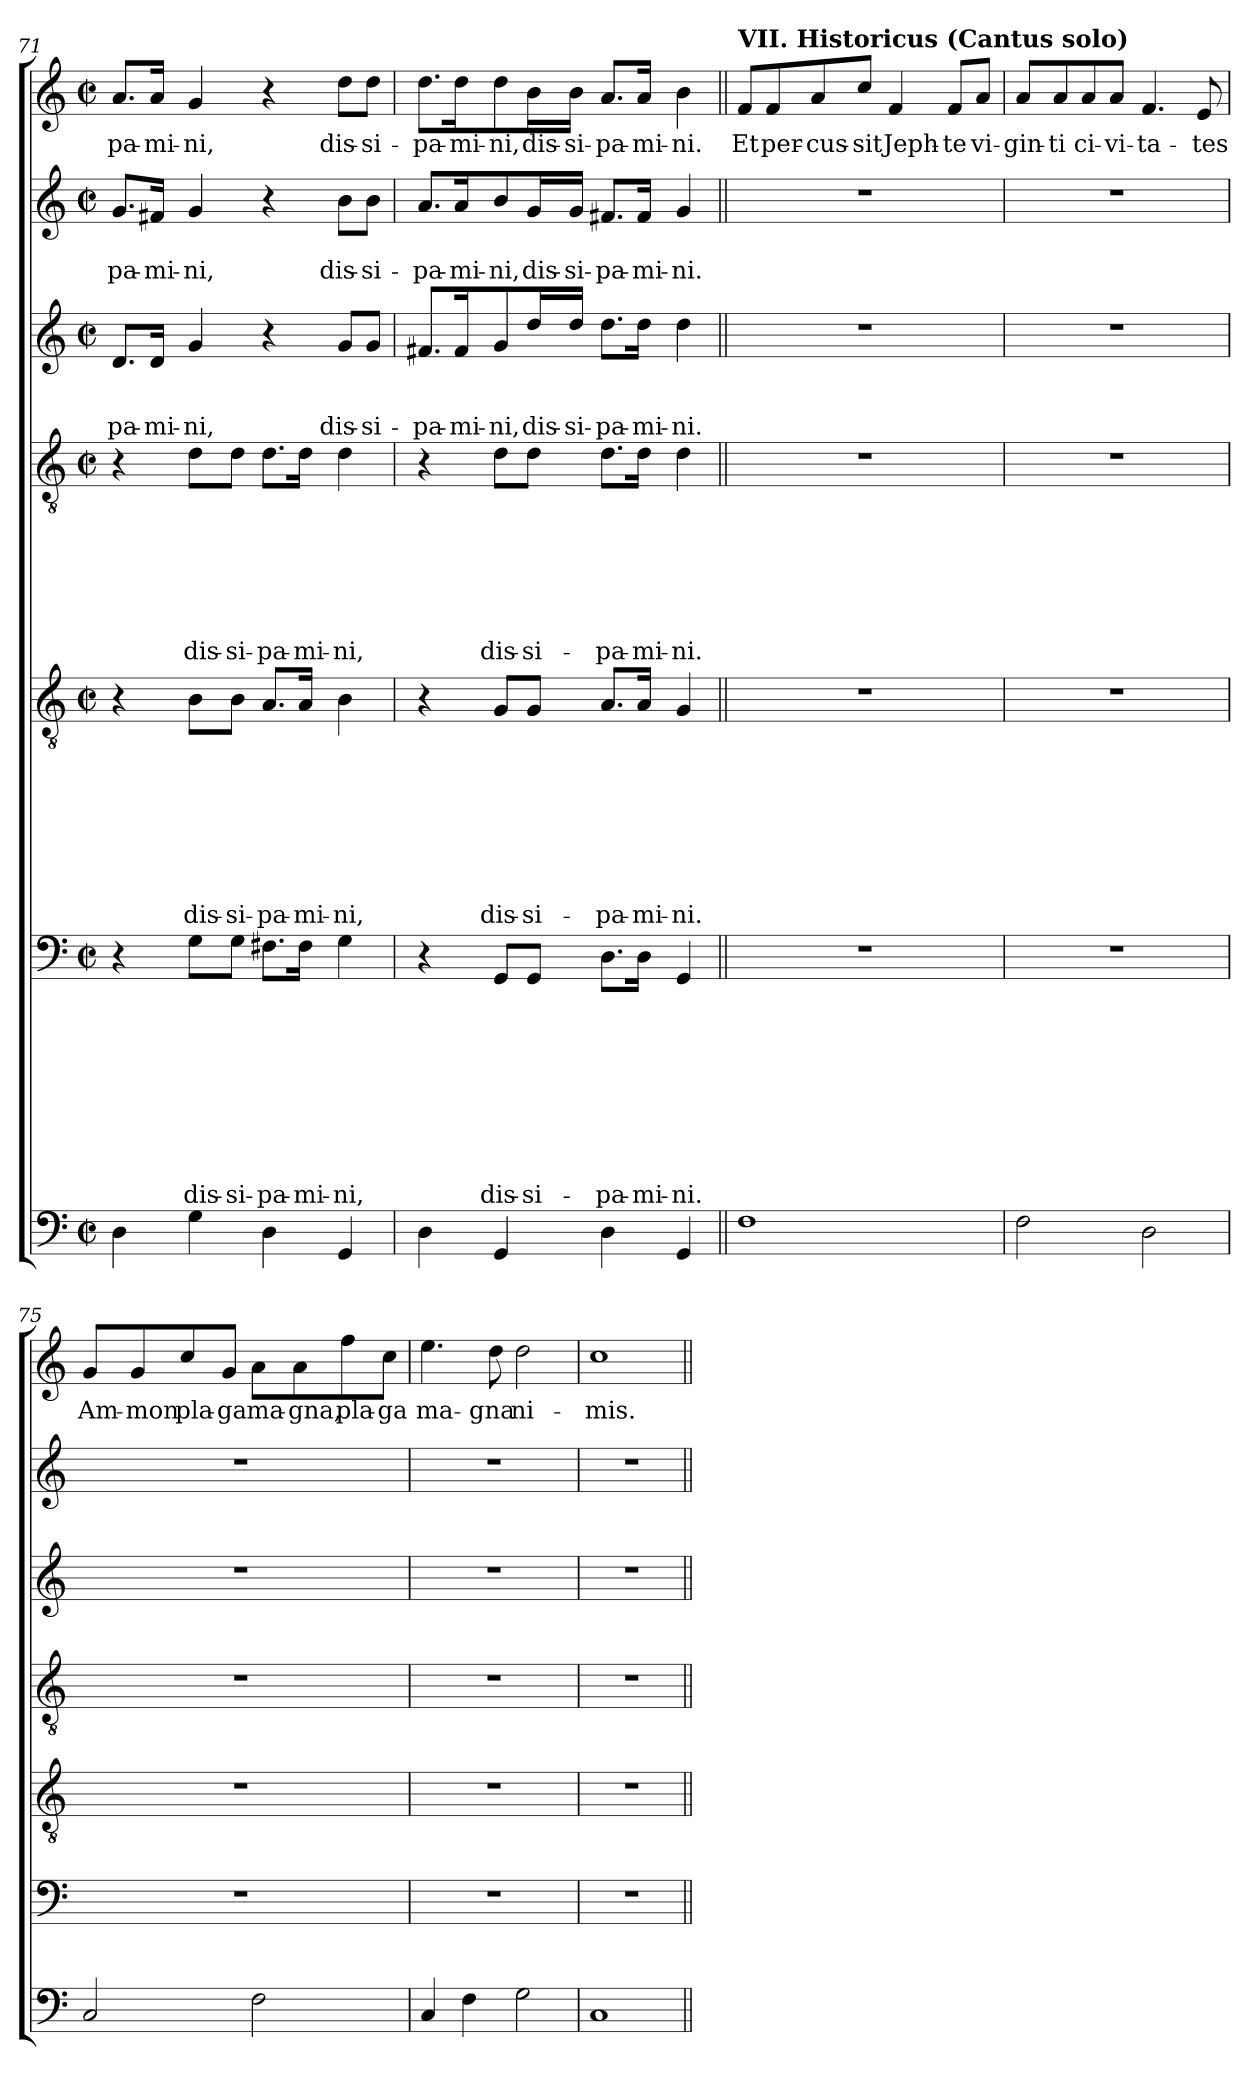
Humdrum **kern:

**kern	**kern	**text	**text	**text	**text	**text	**text	**text	**text	**text	**kern	**text	**text	**text	**text	**text	**text	**text	**text	**kern	**text	**text	**text	**text	**text	**text	**text	**kern	**text	**text	**text	**kern	**text	**text	**kern	**text
*part7	*part6	*part6	*part6	*part6	*part6	*part6	*part6	*part6	*part6	*part6	*part5	*part5	*part5	*part5	*part5	*part5	*part5	*part5	*part5	*part4	*part4	*part4	*part4	*part4	*part4	*part4	*part4	*part3	*part3	*part3	*part3	*part2	*part2	*part2	*part1	*part1
*staff7	*staff6	*staff6	*staff6	*staff6	*staff6	*staff6	*staff6	*staff6	*staff6	*staff6	*staff5	*staff5	*staff5	*staff5	*staff5	*staff5	*staff5	*staff5	*staff5	*staff4	*staff4	*staff4	*staff4	*staff4	*staff4	*staff4	*staff4	*staff3	*staff3	*staff3	*staff3	*staff2	*staff2	*staff2	*staff1	*staff1
!!LO:PB:g=z
*clefF4	*clefF4	*	*	*	*	*	*	*	*	*	*clefGv2	*	*	*	*	*	*	*	*	*clefGv2	*	*	*	*	*	*	*	*clefG2	*	*	*	*clefG2	*	*	*clefG2	*
*k[]	*k[]	*	*	*	*	*	*	*	*	*	*k[]	*	*	*	*	*	*	*	*	*k[]	*	*	*	*	*	*	*	*k[]	*	*	*	*k[]	*	*	*k[]	*
*C:	*C:	*	*	*	*	*	*	*	*	*	*C:	*	*	*	*	*	*	*	*	*C:	*	*	*	*	*	*	*	*C:	*	*	*	*C:	*	*	*C:	*
*M2/2	*M2/2	*	*	*	*	*	*	*	*	*	*M2/2	*	*	*	*	*	*	*	*	*M2/2	*	*	*	*	*	*	*	*M2/2	*	*	*	*M2/2	*	*	*M2/2	*
*met(c|)	*met(c|)	*	*	*	*	*	*	*	*	*	*met(c|)	*	*	*	*	*	*	*	*	*met(c|)	*	*	*	*	*	*	*	*met(c|)	*	*	*	*met(c|)	*	*	*met(c|)	*
=71	=71	=71	=71	=71	=71	=71	=71	=71	=71	=71	=71	=71	=71	=71	=71	=71	=71	=71	=71	=71	=71	=71	=71	=71	=71	=71	=71	=71	=71	=71	=71	=71	=71	=71	=71	=71
4D\	4r	.	.	.	.	.	.	.	.	.	4r	.	.	.	.	.	.	.	.	4r	.	.	.	.	.	.	.	8.d/L	.	.	-pa-	8.g/L	.	-pa-	8.a/L	-pa-
.	.	.	.	.	.	.	.	.	.	.	.	.	.	.	.	.	.	.	.	.	.	.	.	.	.	.	.	16d/Jk	.	.	-mi-	16f#X/Jk	.	-mi-	16a/Jk	-mi-
4G\	8G\L	.	.	.	.	.	.	.	.	dis-	8B\L	.	.	.	.	.	.	.	dis-	8d\L	.	.	.	.	.	.	dis-	4g/	.	.	-ni,	4g/	.	-ni,	4g/	-ni,
.	8G\J	.	.	.	.	.	.	.	.	-si-	8B\J	.	.	.	.	.	.	.	-si-	8d\J	.	.	.	.	.	.	-si-	.	.	.	.	.	.	.	.	.
4D\	8.F#X\L	.	.	.	.	.	.	.	.	-pa-	8.A/L	.	.	.	.	.	.	.	-pa-	8.d\L	.	.	.	.	.	.	-pa-	4r	.	.	.	4r	.	.	4r	.
.	16F#\Jk	.	.	.	.	.	.	.	.	-mi-	16A/Jk	.	.	.	.	.	.	.	-mi-	16d\Jk	.	.	.	.	.	.	-mi-	.	.	.	.	.	.	.	.	.
4GG/	4G\	.	.	.	.	.	.	.	.	-ni,	4B\	.	.	.	.	.	.	.	-ni,	4d\	.	.	.	.	.	.	-ni,	8g/L	.	.	dis-	8b\L	.	dis-	8dd\L	dis-
.	.	.	.	.	.	.	.	.	.	.	.	.	.	.	.	.	.	.	.	.	.	.	.	.	.	.	.	8g/J	.	.	-si-	8b\J	.	-si-	8dd\J	-si-
=72	=72	=72	=72	=72	=72	=72	=72	=72	=72	=72	=72	=72	=72	=72	=72	=72	=72	=72	=72	=72	=72	=72	=72	=72	=72	=72	=72	=72	=72	=72	=72	=72	=72	=72	=72	=72
4D\	4r	.	.	.	.	.	.	.	.	.	4r	.	.	.	.	.	.	.	.	4r	.	.	.	.	.	.	.	8.f#X/L	.	.	-pa-	8.a/L	.	-pa-	8.dd\L	-pa-
.	.	.	.	.	.	.	.	.	.	.	.	.	.	.	.	.	.	.	.	.	.	.	.	.	.	.	.	16f#/K	.	.	-mi-	16a/K	.	-mi-	16dd\K	-mi-
4GG/	8GG/L	.	.	.	.	.	.	.	.	dis-	8G/L	.	.	.	.	.	.	.	dis-	8d\L	.	.	.	.	.	.	dis-	8g/	.	.	-ni,	8b/	.	-ni,	8dd\	-ni,
.	8GG/J	.	.	.	.	.	.	.	.	-si-	8G/J	.	.	.	.	.	.	.	-si-	8d\J	.	.	.	.	.	.	-si-	16dd/L	.	.	dis-	16g/L	.	dis-	16b\L	dis-
.	.	.	.	.	.	.	.	.	.	.	.	.	.	.	.	.	.	.	.	.	.	.	.	.	.	.	.	16dd/JJ	.	.	-si-	16g/JJ	.	-si-	16b\JJ	-si-
4D\	8.D\L	.	.	.	.	.	.	.	.	-pa-	8.A/L	.	.	.	.	.	.	.	-pa-	8.d\L	.	.	.	.	.	.	-pa-	8.dd\L	.	.	-pa-	8.f#X/L	.	-pa-	8.a/L	-pa-
.	16D\Jk	.	.	.	.	.	.	.	.	-mi-	16A/Jk	.	.	.	.	.	.	.	-mi-	16d\Jk	.	.	.	.	.	.	-mi-	16dd\Jk	.	.	-mi-	16f#/Jk	.	-mi-	16a/Jk	-mi-
4GG/	4GG/	.	.	.	.	.	.	.	.	-ni.	4G/	.	.	.	.	.	.	.	-ni.	4d\	.	.	.	.	.	.	-ni.	4dd\	.	.	-ni.	4g/	.	-ni.	4b\	-ni.
!!LO:LB:g=z
=73||	=73||	=73||	=73||	=73||	=73||	=73||	=73||	=73||	=73||	=73||	=73||	=73||	=73||	=73||	=73||	=73||	=73||	=73||	=73||	=73||	=73||	=73||	=73||	=73||	=73||	=73||	=73||	=73||	=73||	=73||	=73||	=73||	=73||	=73||	=73||	=73||
!	!	!	!	!	!	!	!	!	!	!	!	!	!	!	!	!	!	!	!	!	!	!	!	!	!	!	!	!	!	!	!	!	!	!	!LO:TX:a:B:t=VII. Historicus  (Cantus solo)	!
1F	1r	.	.	.	.	.	.	.	.	.	1r	.	.	.	.	.	.	.	.	1r	.	.	.	.	.	.	.	1r	.	.	.	1r	.	.	8f/L	Et
.	.	.	.	.	.	.	.	.	.	.	.	.	.	.	.	.	.	.	.	.	.	.	.	.	.	.	.	.	.	.	.	.	.	.	8f/	per-
.	.	.	.	.	.	.	.	.	.	.	.	.	.	.	.	.	.	.	.	.	.	.	.	.	.	.	.	.	.	.	.	.	.	.	8a/	-cus-
.	.	.	.	.	.	.	.	.	.	.	.	.	.	.	.	.	.	.	.	.	.	.	.	.	.	.	.	.	.	.	.	.	.	.	8cc/J	-sit
.	.	.	.	.	.	.	.	.	.	.	.	.	.	.	.	.	.	.	.	.	.	.	.	.	.	.	.	.	.	.	.	.	.	.	4f/	Jeph-
.	.	.	.	.	.	.	.	.	.	.	.	.	.	.	.	.	.	.	.	.	.	.	.	.	.	.	.	.	.	.	.	.	.	.	8f/L	-te
.	.	.	.	.	.	.	.	.	.	.	.	.	.	.	.	.	.	.	.	.	.	.	.	.	.	.	.	.	.	.	.	.	.	.	8a/J	vi-
=74	=74	=74	=74	=74	=74	=74	=74	=74	=74	=74	=74	=74	=74	=74	=74	=74	=74	=74	=74	=74	=74	=74	=74	=74	=74	=74	=74	=74	=74	=74	=74	=74	=74	=74	=74	=74
2F\	1r	.	.	.	.	.	.	.	.	.	1r	.	.	.	.	.	.	.	.	1r	.	.	.	.	.	.	.	1r	.	.	.	1r	.	.	8a/L	-gin-
.	.	.	.	.	.	.	.	.	.	.	.	.	.	.	.	.	.	.	.	.	.	.	.	.	.	.	.	.	.	.	.	.	.	.	8a/	-ti
.	.	.	.	.	.	.	.	.	.	.	.	.	.	.	.	.	.	.	.	.	.	.	.	.	.	.	.	.	.	.	.	.	.	.	8a/	ci-
.	.	.	.	.	.	.	.	.	.	.	.	.	.	.	.	.	.	.	.	.	.	.	.	.	.	.	.	.	.	.	.	.	.	.	8a/J	-vi-
2D\	.	.	.	.	.	.	.	.	.	.	.	.	.	.	.	.	.	.	.	.	.	.	.	.	.	.	.	.	.	.	.	.	.	.	4.f/	-ta-
.	.	.	.	.	.	.	.	.	.	.	.	.	.	.	.	.	.	.	.	.	.	.	.	.	.	.	.	.	.	.	.	.	.	.	8e/	-tes
=75	=75	=75	=75	=75	=75	=75	=75	=75	=75	=75	=75	=75	=75	=75	=75	=75	=75	=75	=75	=75	=75	=75	=75	=75	=75	=75	=75	=75	=75	=75	=75	=75	=75	=75	=75	=75
2C/	1r	.	.	.	.	.	.	.	.	.	1r	.	.	.	.	.	.	.	.	1r	.	.	.	.	.	.	.	1r	.	.	.	1r	.	.	8g/L	Am-
.	.	.	.	.	.	.	.	.	.	.	.	.	.	.	.	.	.	.	.	.	.	.	.	.	.	.	.	.	.	.	.	.	.	.	8g/	-mon
.	.	.	.	.	.	.	.	.	.	.	.	.	.	.	.	.	.	.	.	.	.	.	.	.	.	.	.	.	.	.	.	.	.	.	8cc/	pla-
.	.	.	.	.	.	.	.	.	.	.	.	.	.	.	.	.	.	.	.	.	.	.	.	.	.	.	.	.	.	.	.	.	.	.	8g/J	-ga
2F\	.	.	.	.	.	.	.	.	.	.	.	.	.	.	.	.	.	.	.	.	.	.	.	.	.	.	.	.	.	.	.	.	.	.	8a\L	ma-
.	.	.	.	.	.	.	.	.	.	.	.	.	.	.	.	.	.	.	.	.	.	.	.	.	.	.	.	.	.	.	.	.	.	.	8a\	-gna,
.	.	.	.	.	.	.	.	.	.	.	.	.	.	.	.	.	.	.	.	.	.	.	.	.	.	.	.	.	.	.	.	.	.	.	8ff\	pla-
.	.	.	.	.	.	.	.	.	.	.	.	.	.	.	.	.	.	.	.	.	.	.	.	.	.	.	.	.	.	.	.	.	.	.	8cc\J	-ga
=76	=76	=76	=76	=76	=76	=76	=76	=76	=76	=76	=76	=76	=76	=76	=76	=76	=76	=76	=76	=76	=76	=76	=76	=76	=76	=76	=76	=76	=76	=76	=76	=76	=76	=76	=76	=76
4C/	1r	.	.	.	.	.	.	.	.	.	1r	.	.	.	.	.	.	.	.	1r	.	.	.	.	.	.	.	1r	.	.	.	1r	.	.	4.ee\	ma-
4F\	.	.	.	.	.	.	.	.	.	.	.	.	.	.	.	.	.	.	.	.	.	.	.	.	.	.	.	.	.	.	.	.	.	.	.	.
.	.	.	.	.	.	.	.	.	.	.	.	.	.	.	.	.	.	.	.	.	.	.	.	.	.	.	.	.	.	.	.	.	.	.	8dd\	-gna
2G\	.	.	.	.	.	.	.	.	.	.	.	.	.	.	.	.	.	.	.	.	.	.	.	.	.	.	.	.	.	.	.	.	.	.	2dd\	ni-
=77	=77	=77	=77	=77	=77	=77	=77	=77	=77	=77	=77	=77	=77	=77	=77	=77	=77	=77	=77	=77	=77	=77	=77	=77	=77	=77	=77	=77	=77	=77	=77	=77	=77	=77	=77	=77
1C	1r	.	.	.	.	.	.	.	.	.	1r	.	.	.	.	.	.	.	.	1r	.	.	.	.	.	.	.	1r	.	.	.	1r	.	.	1cc	-mis.
=||	=||	=||	=||	=||	=||	=||	=||	=||	=||	=||	=||	=||	=||	=||	=||	=||	=||	=||	=||	=||	=||	=||	=||	=||	=||	=||	=||	=||	=||	=||	=||	=||	=||	=||	=||	=||
*-	*-	*-	*-	*-	*-	*-	*-	*-	*-	*-	*-	*-	*-	*-	*-	*-	*-	*-	*-	*-	*-	*-	*-	*-	*-	*-	*-	*-	*-	*-	*-	*-	*-	*-	*-	*-
